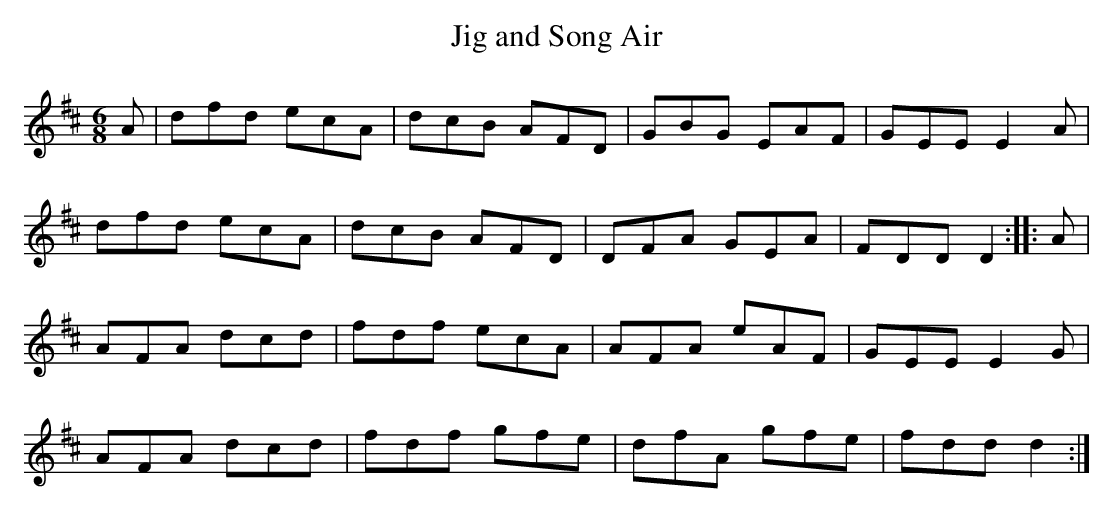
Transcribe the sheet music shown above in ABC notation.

X:1
T:Jig and Song Air
M:6/8
L:1/8
K:D
A|\
dfd ecA|dcB AFD|GBG EAF|GEE E2 A|
dfd ecA|dcB AFD|DFA GEA|FDD D2::A|
AFA dcd|fdf ecA|AFA eAF|GEE E2 G|
AFA dcd|fdf gfe|dfA gfe|fdd d2:|
